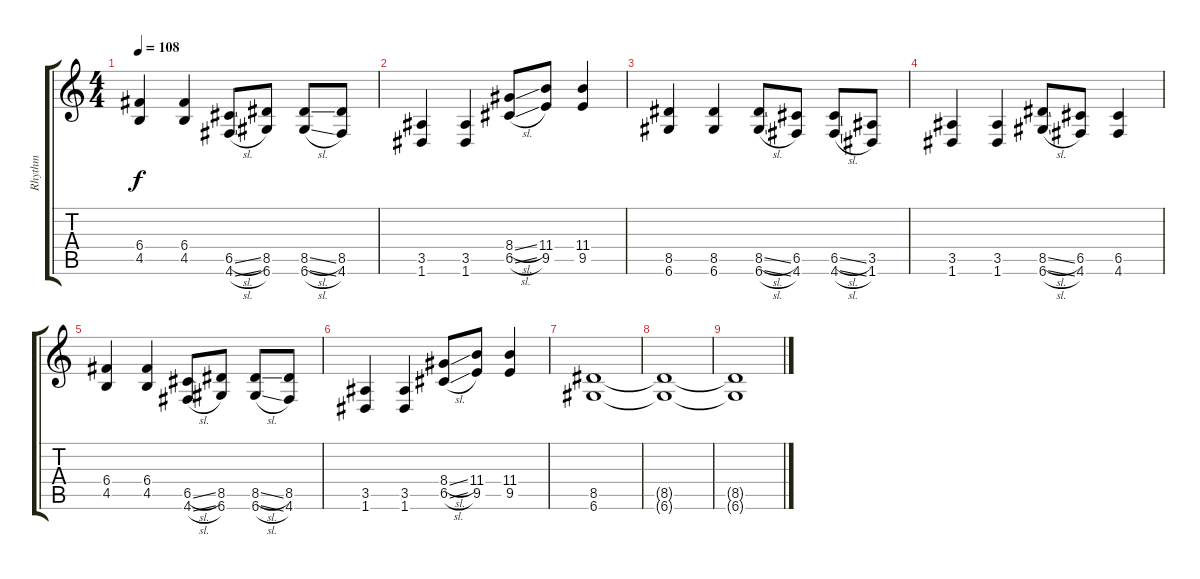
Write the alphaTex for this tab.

\track ("Rhythm" "Rhythm") {instrument distortionguitar}
\staff {score tabs}
\tuning (D4 A3 F3 C3 G2 D2) {hide}
\ts (4 4)
\tempo 108
\clef g2
\ks c
(6.4 4.5).4{dy f} (6.4 4.5).4 (6.5{sl} 4.6{sl}).8 (8.5 6.6).8 (8.5{sl} 6.6{sl}).8 (8.5 4.6).8 |
(3.5 1.6).4 (3.5 1.6).4 (8.4{sl} 6.5{sl}).8 (11.4 9.5).8 (11.4 9.5).4 |
(8.5 6.6).4 (8.5 6.6).4 (8.5{sl} 6.6{sl}).8 (6.5 4.6).8 (6.5{sl} 4.6{sl}).8 (3.5 1.6).8 |
(3.5 1.6).4 (3.5 1.6).4 (8.5{sl} 6.6{sl}).8 (6.5 4.6).8 (6.5 4.6).4 |
(6.4 4.5).4 (6.4 4.5).4 (6.5{sl} 4.6{sl}).8 (8.5 6.6).8 (8.5{sl} 6.6{sl}).8 (8.5 4.6).8 |
(3.5 1.6).4 (3.5 1.6).4 (8.4{sl} 6.5{sl}).8 (11.4 9.5).8 (11.4 9.5).4 |
(8.5 6.6).1 |
(8.5{t} 6.6{t}).1 |
(8.5{t} 6.6{t}).1
